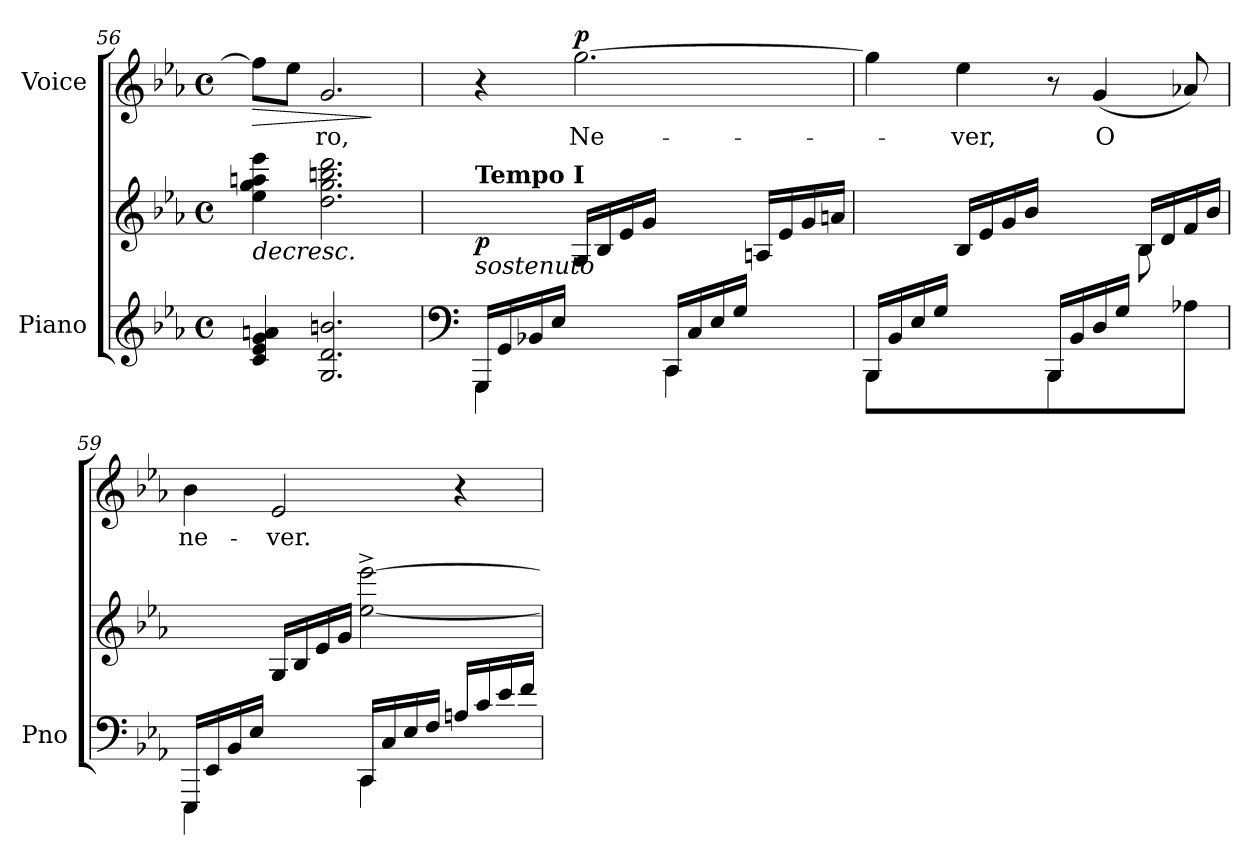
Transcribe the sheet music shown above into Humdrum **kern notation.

**kern	**kern	**dynam	**kern	**text	**dynam
*part2	*part2	*part2	*part1	*part1	*part1
*staff3	*staff2	*staff2/3	*staff1	*staff1	*staff1
*I"Piano	*	*	*I"Voice	*	*
*I'Pno	*	*	*	*	*
!!LO:LB:g=z
*clefG2	*clefG2	*	*clefG2	*	*
*k[b-e-a-]	*k[b-e-a-]	*	*k[b-e-a-]	*	*
*M4/4	*M4/4	*	*M4/4	*	*
*met(c)	*met(c)	*	*met(c)	*	*
=56	=56	=56	=56	=56	=56
!	!	!LO:HP:b	!	!	!LO:HP:b
4c/ 4e-/ 4g/ 4an/	4ee-\ 4gg\ 4aan\ 4eee-\	>	8ff\L]	.	>
.	.	.	8ee-\J	.	.
!	!	!	!	!LO:LY:b	!
2.G/ 2.d/ 2.bn/	2.dd\ 2.gg\ 2.bbn\ 2.ddd\	.	2.g/	-ro,	.
.	.	.	.	.	]
=57	=57	=57	=57	=57	=57
*clefF4	*	*	*	*	*
*^	*	*	*	*	*
!	!	!LO:TX:a:B:t=Tempo I	!	!	!	!
!	!	!LO:TX:b:i:t=sostenuto	!	!	!	!
!	!	!	!LO:DY:b	!	!	!
16GGG/LL	4GGG\	4ryy	p	4r	.	.
16GG/	.	.	]	.	.	.
16BB-X/	.	.	.	.	.	.
16E-/JJ	.	.	.	.	.	.
!	!	!	!	!	!LO:LY:b	!LO:DY:a
4ryy	4ryy	16G/LL	.	[2.gg\	Ne-	p
.	.	16B-/	.	.	.	.
.	.	16e-/	.	.	.	.
.	.	16g/JJ	.	.	.	.
16CC/LL	4CC\	4ryy	.	.	.	.
16C/	.	.	.	.	.	.
16E-/	.	.	.	.	.	.
16G/JJ	.	.	.	.	.	.
4ryy	4ryy	16An/LL	.	.	.	.
.	.	16e-/	.	.	.	.
.	.	16g/	.	.	.	.
.	.	16an/JJ	.	.	.	.
!!LO:LB:g=z
=58	=58	=58	=58	=58	=58	=58
*	*	*^	*	*	*	*
16BBB-/LL	4BBB-\	4ryy	2.ryy	.	4gg\]	.	.
16BB-/	.	.	.	.	.	.	.
16E-/	.	.	.	.	.	.	.
16G/JJ	.	.	.	.	.	.	.
!	!	!	!	!	!	!LO:LY:b	!
4ryy	4ryy	16B-/LL	.	.	4ee-\	-ver,	.
.	.	16e-/	.	.	.	.	.
.	.	16g/	.	.	.	.	.
.	.	16b-/JJ	.	.	.	.	.
16BBB-/LL	4BBB-\	4ryy	.	.	8r	.	.
16BB-/	.	.	.	.	.	.	.
!	!	!	!	!	!	!LO:LY:b	!
16D/	.	.	.	.	(4g/	O	.
16G/JJ	.	.	.	.	.	.	.
4ryy	8ryy	16B-/LL	8B-\L	.	.	.	.
.	.	16d/	.	.	.	.	.
.	8A-X/J	16f/	8ryy	.	8a-X/)	.	.
.	.	16b-/JJ	.	.	.	.	.
*	*	*v	*v	*	*	*	*
!!LO:LB:g=z
=59	=59	=59	=59	=59	=59	=59
*	*^	*	*	*	*	*
!	!	!	!	!	!	!LO:LY:b	!
(>16EEE-/LL	4EEE-\	2ryy	4ryy	.	4b-\	ne-	.
16EE-/	.	.	.	.	.	.	.
16BB-/	.	.	.	.	.	.	.
16E-/JJ	.	.	.	.	.	.	.
!	!	!	!	!	!	!LO:LY:b	!
2.ryy	4ryy	.	16G/LL	.	2e-/	-ver.	.
.	.	.	16B-/	.	.	.	.
.	.	.	16e-/	.	.	.	.
.	.	.	16g/JJ)	.	.	.	.
.	16CC/LL	4CC\	[2ee-\^> [2eee-\^>	.	.	.	.
.	16C/	.	.	.	.	.	.
.	16E-/	.	.	.	.	.	.
.	16F/JJ	.	.	.	.	.	.
.	16An/LL	4ryy	.	.	4r	.	.
.	16c/	.	.	.	.	.	.
.	16e-/	.	.	.	.	.	.
.	16f/JJ	.	.	.	.	.	.
*v	*v	*v	*	*	*	*	*
=	=	=	=	=	=
*-	*-	*-	*-	*-	*-
